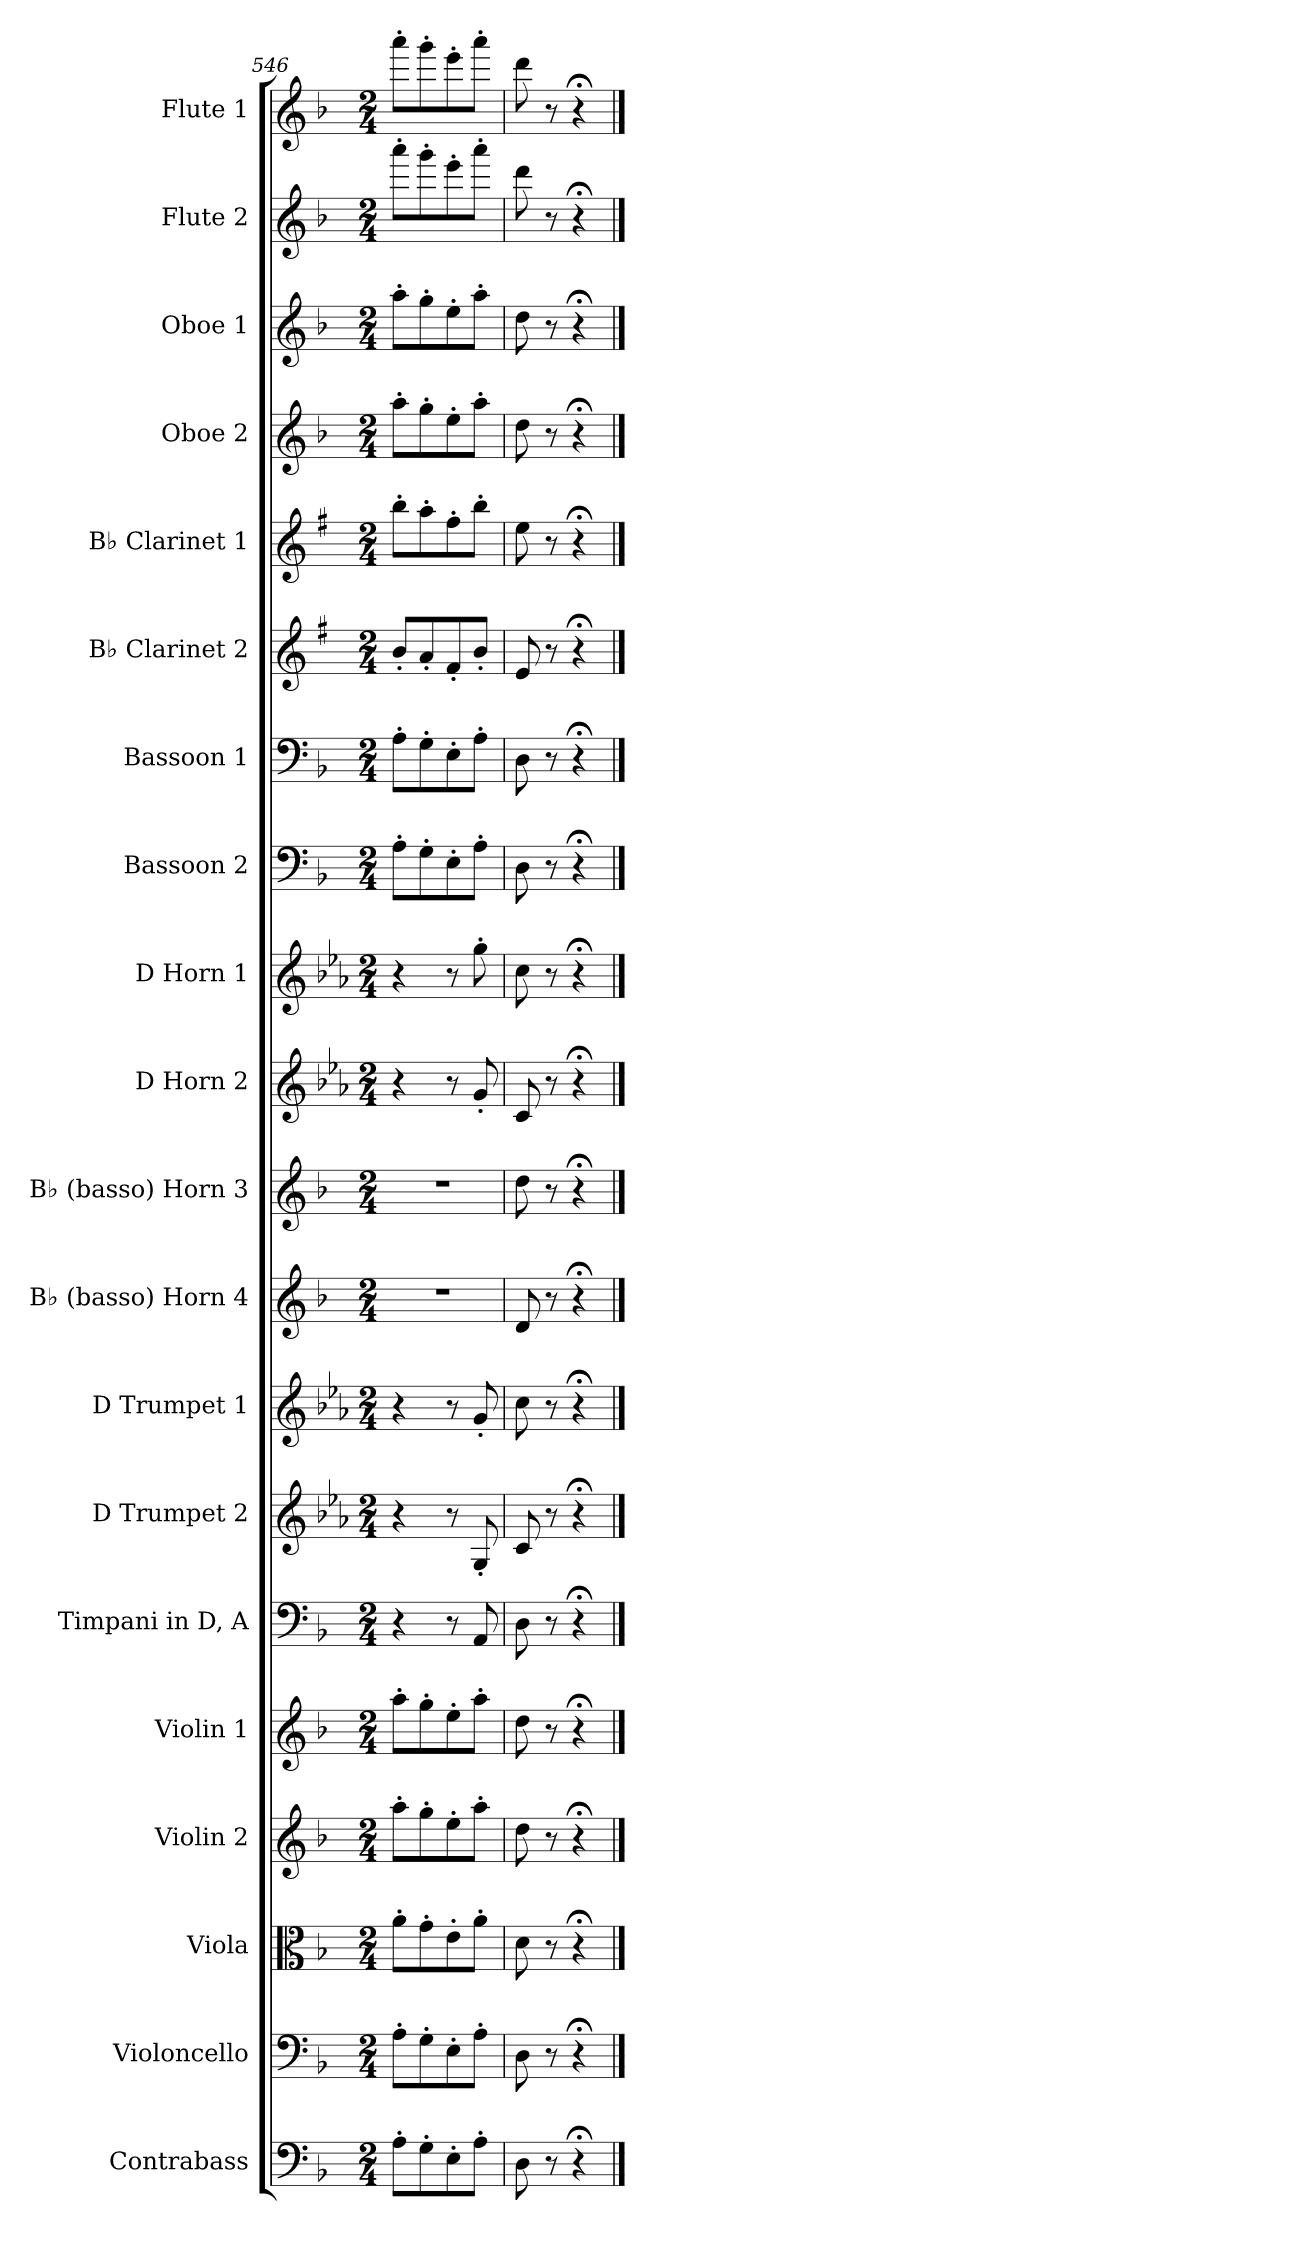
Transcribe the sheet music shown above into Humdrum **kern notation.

**kern	**kern	**kern	**kern	**kern	**kern	**kern	**kern	**kern	**kern	**kern	**kern	**kern	**kern	**kern	**kern	**kern	**kern	**kern	**kern
*part20	*part19	*part18	*part17	*part16	*part15	*part14	*part13	*part12	*part11	*part10	*part9	*part8	*part7	*part6	*part5	*part4	*part3	*part2	*part1
*staff20	*staff19	*staff18	*staff17	*staff16	*staff15	*staff14	*staff13	*staff12	*staff11	*staff10	*staff9	*staff8	*staff7	*staff6	*staff5	*staff4	*staff3	*staff2	*staff1
*I"Contrabass	*I"Violoncello	*I"Viola	*I"Violin 2	*I"Violin 1	*I"Timpani in D, A	*I"D Trumpet 2	*I"D Trumpet 1	*I"B♭ (basso) Horn 4	*I"B♭ (basso) Horn 3	*I"D Horn 2	*I"D Horn 1	*I"Bassoon 2	*I"Bassoon 1	*I"B♭ Clarinet 2	*I"B♭ Clarinet 1	*I"Oboe 2	*I"Oboe 1	*I"Flute 2	*I"Flute 1
*I'Cb	*I'Vc	*I'Vla	*I'Vl 2	*I'Vl 1	*I'Timp. in D, A	*I'Tr 2	*I'Tr 1	*I'Hn 4	*I'Hn 3	*I'Hn 2	*I'Hn 1	*I'Bsn 2	*I'Bsn 1	*I'Cl 2	*I'Cl 1	*I'Ob 2	*I'Ob 1	*I'Fl 2	*I'Fl 1
*clefF4	*clefF4	*clefC3	*clefG2	*clefG2	*clefF4	*clefG2	*clefG2	*clefG2	*clefG2	*clefG2	*clefG2	*clefF4	*clefF4	*clefG2	*clefG2	*clefG2	*clefG2	*clefG2	*clefG2
*ITrd7c12	*	*	*	*	*	*ITrd-1c-2	*ITrd-1c-2	*ITrd8c14	*ITrd8c14	*ITrd6c10	*ITrd6c10	*	*	*ITrd1c2	*ITrd1c2	*	*	*	*
*k[b-]	*k[b-]	*k[b-]	*k[b-]	*k[b-]	*k[b-]	*k[b-]	*k[b-]	*k[b-]	*k[b-]	*k[b-]	*k[b-]	*k[b-]	*k[b-]	*k[b-]	*k[b-]	*k[b-]	*k[b-]	*k[b-]	*k[b-]
*M2/4	*M2/4	*M2/4	*M2/4	*M2/4	*M2/4	*M2/4	*M2/4	*M2/4	*M2/4	*M2/4	*M2/4	*M2/4	*M2/4	*M2/4	*M2/4	*M2/4	*M2/4	*M2/4	*M2/4
=546	=546	=546	=546	=546	=546	=546	=546	=546	=546	=546	=546	=546	=546	=546	=546	=546	=546	=546	=546
8AA'\L	8A'\L	8a'\L	8aa'\L	8aa'\L	4r	4r	4r	2r	2r	4r	4r	8A'\L	8A'\L	8a'/L	8aa'\L	8aa'\L	8aa'\L	8aaa'\L	8aaa'\L
8GG'\	8G'\	8g'\	8gg'\	8gg'\	.	.	.	.	.	.	.	8G'\	8G'\	8g'/	8gg'\	8gg'\	8gg'\	8ggg'\	8ggg'\
8EE'\	8E'\	8e'\	8ee'\	8ee'\	8r	8r	8r	.	.	8r	8r	8E'\	8E'\	8e'/	8ee'\	8ee'\	8ee'\	8eee'\	8eee'\
8AA'\J	8A'\J	8a'\J	8aa'\J	8aa'\J	8AA/	8A'/	8a'/	.	.	8A'/	8a'\	8A'\J	8A'\J	8a'/J	8aa'\J	8aa'\J	8aa'\J	8aaa'\J	8aaa'\J
=547	=547	=547	=547	=547	=547	=547	=547	=547	=547	=547	=547	=547	=547	=547	=547	=547	=547	=547	=547
8DD\	8D\	8d\	8dd\	8dd\	8D\	8d/	8dd\	8D/	8d\	8D/	8d\	8D\	8D\	8d/	8dd\	8dd\	8dd\	8ddd\	8ddd\
8r	8r	8r	8r	8r	8r	8r	8r	8r	8r	8r	8r	8r	8r	8r	8r	8r	8r	8r	8r
4r;<	4r;<	4r;<	4r;<	4r;<	4r;<	4r;<	4r;<	4r;<	4r;<	4r;<	4r;<	4r;<	4r;<	4r;<	4r;<	4r;<	4r;<	4r;<	4r;<
==	==	==	==	==	==	==	==	==	==	==	==	==	==	==	==	==	==	==	==
*-	*-	*-	*-	*-	*-	*-	*-	*-	*-	*-	*-	*-	*-	*-	*-	*-	*-	*-	*-
